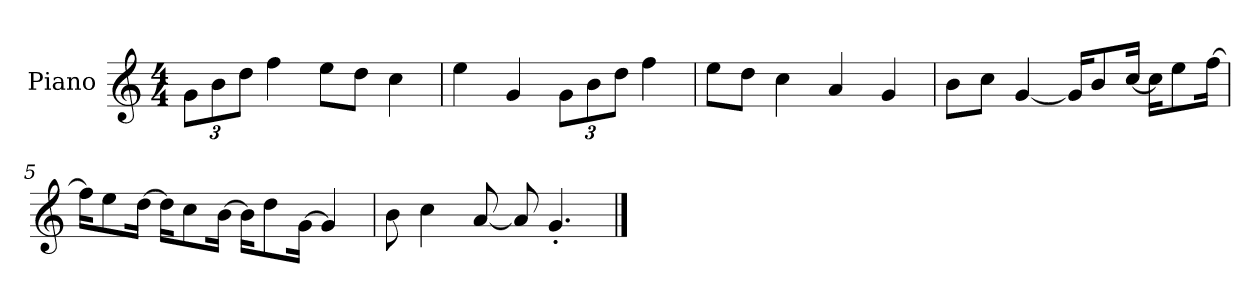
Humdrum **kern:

**kern
*part1
*staff1
*I"Piano
*I'P-no
*clefG2
*k[]
*M4/4
*MM90
*Xbrackettup
=1
12g\L
12b\
12dd\J
4ff\
8ee\L
8dd\J
4cc\
=2
4ee\
4g/
12g\L
12b\
12dd\J
4ff\
=3
8ee\L
8dd\J
4cc\
4a/
4g/
=4
8b\L
8cc\J
[4g/
16g/KL]
8b/
[16cc/Jk
16cc\KL]
8ee\
[16ff\Jk
=5
16ff\KL]
8ee\
[16dd\Jk
16dd\KL]
8cc\
[16b\Jk
16b\KL]
8dd\
[16g\Jk
4g/]
!!LO:LB:g=z
=6
8b\
4cc\
[8a/
8a/]
4.g'/
==
*-
